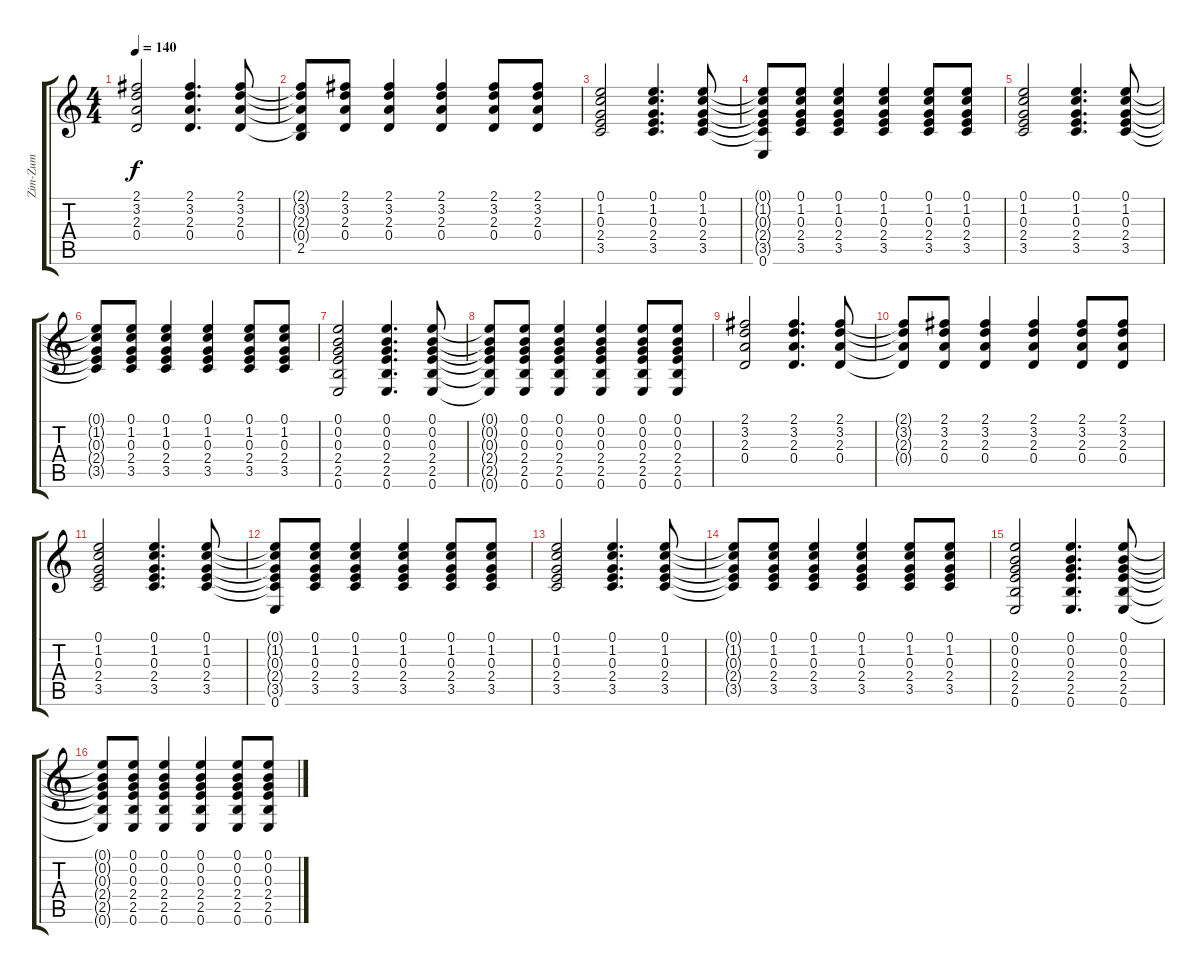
\track ("Zim-Zum" "Zim-Zum") {instrument acousticguitarsteel}
\staff {score tabs}
\tuning (E4 B3 G3 D3 A2 E2) {hide}
\ts (4 4)
\tempo 140
\clef g2
\ks c
(2.1 3.2 2.3 0.4).2{dy f} (2.1 3.2 2.3 0.4).4{d} (2.1 3.2 2.3 0.4).8 |
(2.1{t} 3.2{t} 2.3{t} 0.4{t} 2.5{t}).8 (2.1 3.2 2.3 0.4).8 (2.1 3.2 2.3 0.4).4 (2.1 3.2 2.3 0.4).4 (2.1 3.2 2.3 0.4).8 (2.1 3.2 2.3 0.4).8 |
(0.1 1.2 0.3 2.4 3.5).2 (0.1 1.2 0.3 2.4 3.5).4{d} (0.1 1.2 0.3 2.4 3.5).8 |
(0.1{t} 1.2{t} 0.3{t} 2.4{t} 3.5{t} 0.6).8 (0.1 1.2 0.3 2.4 3.5).8 (0.1 1.2 0.3 2.4 3.5).4 (0.1 1.2 0.3 2.4 3.5).4 (0.1 1.2 0.3 2.4 3.5).8 (0.1 1.2 0.3 2.4 3.5).8 |
(0.1 1.2 0.3 2.4 3.5).2 (0.1 1.2 0.3 2.4 3.5).4{d} (0.1 1.2 0.3 2.4 3.5).8 |
(0.1{t} 1.2{t} 0.3{t} 2.4{t} 3.5{t}).8 (0.1 1.2 0.3 2.4 3.5).8 (0.1 1.2 0.3 2.4 3.5).4 (0.1 1.2 0.3 2.4 3.5).4 (0.1 1.2 0.3 2.4 3.5).8 (0.1 1.2 0.3 2.4 3.5).8 |
(0.1 0.2 0.3 2.4 2.5 0.6).2 (0.1 0.2 0.3 2.4 2.5 0.6).4{d} (0.1 0.2 0.3 2.4 2.5 0.6).8 |
(0.1{t} 0.2{t} 0.3{t} 2.4{t} 2.5{t} 0.6{t}).8 (0.1 0.2 0.3 2.4 2.5 0.6).8 (0.1 0.2 0.3 2.4 2.5 0.6).4 (0.1 0.2 0.3 2.4 2.5 0.6).4 (0.1 0.2 0.3 2.4 2.5 0.6).8 (0.1 0.2 0.3 2.4 2.5 0.6).8 |
(2.1 3.2 2.3 0.4).2 (2.1 3.2 2.3 0.4).4{d} (2.1 3.2 2.3 0.4).8 |
(2.1{t} 3.2{t} 2.3{t} 0.4{t}).8 (2.1 3.2 2.3 0.4).8 (2.1 3.2 2.3 0.4).4 (2.1 3.2 2.3 0.4).4 (2.1 3.2 2.3 0.4).8 (2.1 3.2 2.3 0.4).8 |
(0.1 1.2 0.3 2.4 3.5).2 (0.1 1.2 0.3 2.4 3.5).4{d} (0.1 1.2 0.3 2.4 3.5).8 |
(0.1{t} 1.2{t} 0.3{t} 2.4{t} 3.5{t} 0.6).8 (0.1 1.2 0.3 2.4 3.5).8 (0.1 1.2 0.3 2.4 3.5).4 (0.1 1.2 0.3 2.4 3.5).4 (0.1 1.2 0.3 2.4 3.5).8 (0.1 1.2 0.3 2.4 3.5).8 |
(0.1 1.2 0.3 2.4 3.5).2 (0.1 1.2 0.3 2.4 3.5).4{d} (0.1 1.2 0.3 2.4 3.5).8 |
(0.1{t} 1.2{t} 0.3{t} 2.4{t} 3.5{t}).8 (0.1 1.2 0.3 2.4 3.5).8 (0.1 1.2 0.3 2.4 3.5).4 (0.1 1.2 0.3 2.4 3.5).4 (0.1 1.2 0.3 2.4 3.5).8 (0.1 1.2 0.3 2.4 3.5).8 |
(0.1 0.2 0.3 2.4 2.5 0.6).2 (0.1 0.2 0.3 2.4 2.5 0.6).4{d} (0.1 0.2 0.3 2.4 2.5 0.6).8 |
(0.1{t} 0.2{t} 0.3{t} 2.4{t} 2.5{t} 0.6{t}).8 (0.1 0.2 0.3 2.4 2.5 0.6).8 (0.1 0.2 0.3 2.4 2.5 0.6).4 (0.1 0.2 0.3 2.4 2.5 0.6).4 (0.1 0.2 0.3 2.4 2.5 0.6).8 (0.1 0.2 0.3 2.4 2.5 0.6).8
